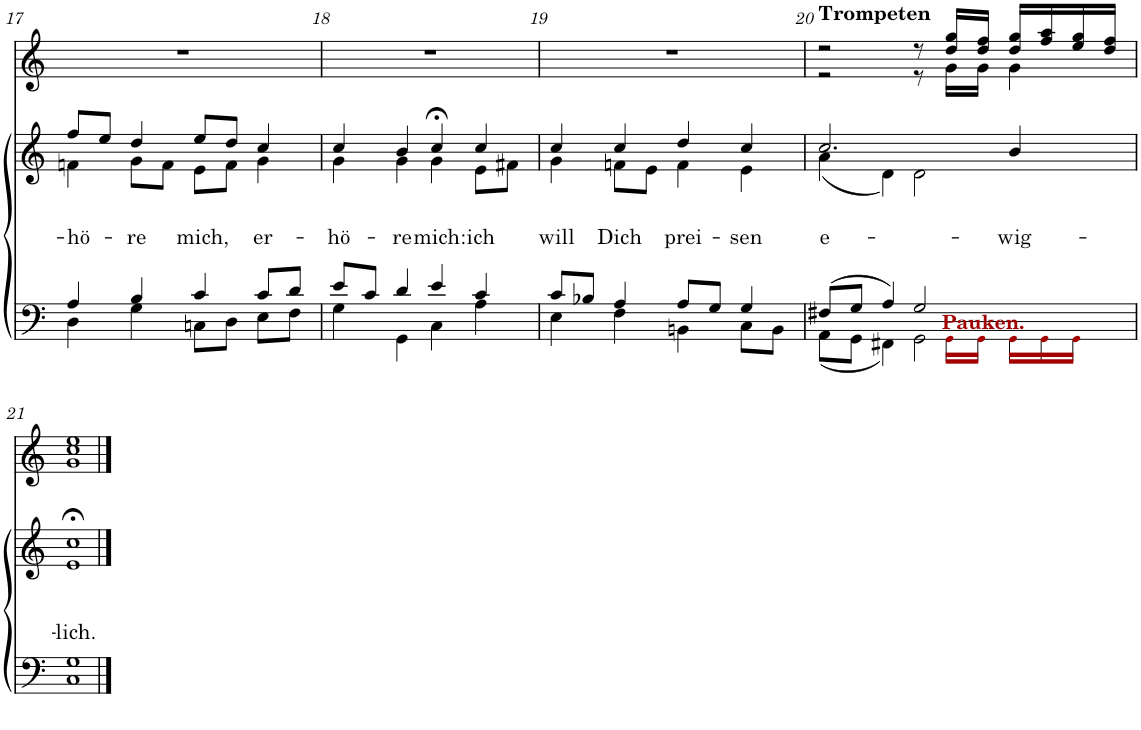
**kern	**kern	**text	**text	**kern
*part3	*part2	*part2	*part2	*part1
*staff3	*staff2	*staff2	*staff2	*staff1
*I"Tenor/Bass	*I"Soprano/Alto	*	*	*I"C Trumpet
*	*	*	*	*I'Tpt
!!LO:PB:g=z
*clefF4	*clefG2	*	*	*clefG2
*k[]	*k[]	*	*	*k[]
*M4/4	*M4/4	*	*	*M4/4
*met(c)	*met(c)	*	*	*met(c)
=17	=17	=17	=17	=17
*^	*	*	*	*
!	!	!	!	!LO:LY:b	!
*	*	*^	*	*	*
4A/	4D\	8ff/L	4fn\	.	-hö-	1r
.	.	8ee/J	.	.	.	.
!	!	!	!	!	!LO:LY:b	!
4B/	4G\	4dd/	8g\L	.	-re	.
.	.	.	8f\J	.	.	.
!	!	!	!	!	!LO:LY:b	!
4c/	8Cn\L	8ee/L	8e\L	.	mich,	.
.	8D\J	8dd/J	8f\J	.	.	.
!	!	!	!	!	!LO:LY:b	!
8c/L	8E\L	4cc/	4g\	.	er-	.
8d/J	8F\J	.	.	.	.	.
=18	=18	=18	=18	=18	=18	=18
!	!	!	!	!	!LO:LY:b	!
8e/L	4G\	4cc/	4g\	.	-hö-	1r
8c/J	.	.	.	.	.	.
!	!	!	!	!	!LO:LY:b	!
4d/	4GG\	4b/	4g\	.	-re	.
!	!	!	!	!	!LO:LY:b	!
4e/	4C\	4cc;<,/	4g\	.	mich:	.
!	!	!	!	!	!LO:LY:b	!
4c/	4A\	4cc/	8e\L	.	ich	.
.	.	.	8f#X\J	.	.	.
=19	=19	=19	=19	=19	=19	=19
!	!	!	!	!	!LO:LY:b	!
8c/L	4E\	4cc/	4g\	.	will	1r
8B-X/J	.	.	.	.	.	.
!	!	!	!	!	!LO:LY:b	!
4A/	4F\	4cc/	8fn\L	.	Dich	.
.	.	.	8e\J	.	.	.
!	!	!	!	!	!LO:LY:b	!
8A/L	4BBn\	4dd/	4f\	.	prei-	.
8G/J	.	.	.	.	.	.
!	!	!	!	!	!LO:LY:b	!
4G/	8C\L	4cc/	4e\	.	-sen	.
.	8BB\J	.	.	.	.	.
=20	=20	=20	=20	=20	=20	=20
*	*^	*	*	*	*	*
!	!	!	!	!	!	!	!LO:TX:a:B:t=Trompeten
!	!	!	!	!	!	!LO:LY:b	!
*	*	*	*	*	*	*	*^
(8F#X/L	(8AA\L	8ryy	2.cc;</	(4a\	.	e-	2r	2r
*	*v	*v	*	*	*	*	*	*
8G/J	8GG\J	.	.	.	.	.	.
4A/)	4FF#X\)	.	4d\)	.	.	.	.
2G/	2GG\	.	2d\	.	.	8r	8r
*	*^	*	*	*	*	*	*
!	!	!LO:TX:a:B:color=#A40000:t=Pauken.	!	!	!	!	!	!
.	.	16GGi\LL	.	.	.	.	16dd/ 16gg/LL	16g\LL
.	.	16GGi\JJ	.	.	.	.	16dd/ 16ff/JJ	16g\JJ
!	!	!	!	!	!	!LO:LY:b	!	!
.	.	16GGi\LL	4b/	.	.	-wig-	16dd/ 16gg/LL	4g\
.	.	16GGi\	.	.	.	.	16ff/ 16aa/	.
.	.	16GGi\JJ	.	.	.	.	16ee/ 16gg/	.
.	.	16ryy	.	.	.	.	16dd/ 16ff/JJ	.
!!LO:LB:g=z	!!
=21	=21	=21	=21	=21	=21	=21	=21	=21
!	!	!	!	!	!	!LO:LY:b	!	!
*	*v	*v	*	*	*	*	*	*
1G	1C	1cc;<	1e	.	-lich.	1cc 1ee	1g
*v	*v	*	*	*	*	*v	*v
*	*v	*v	*	*	*
==	==	==	==	==
*-	*-	*-	*-	*-
